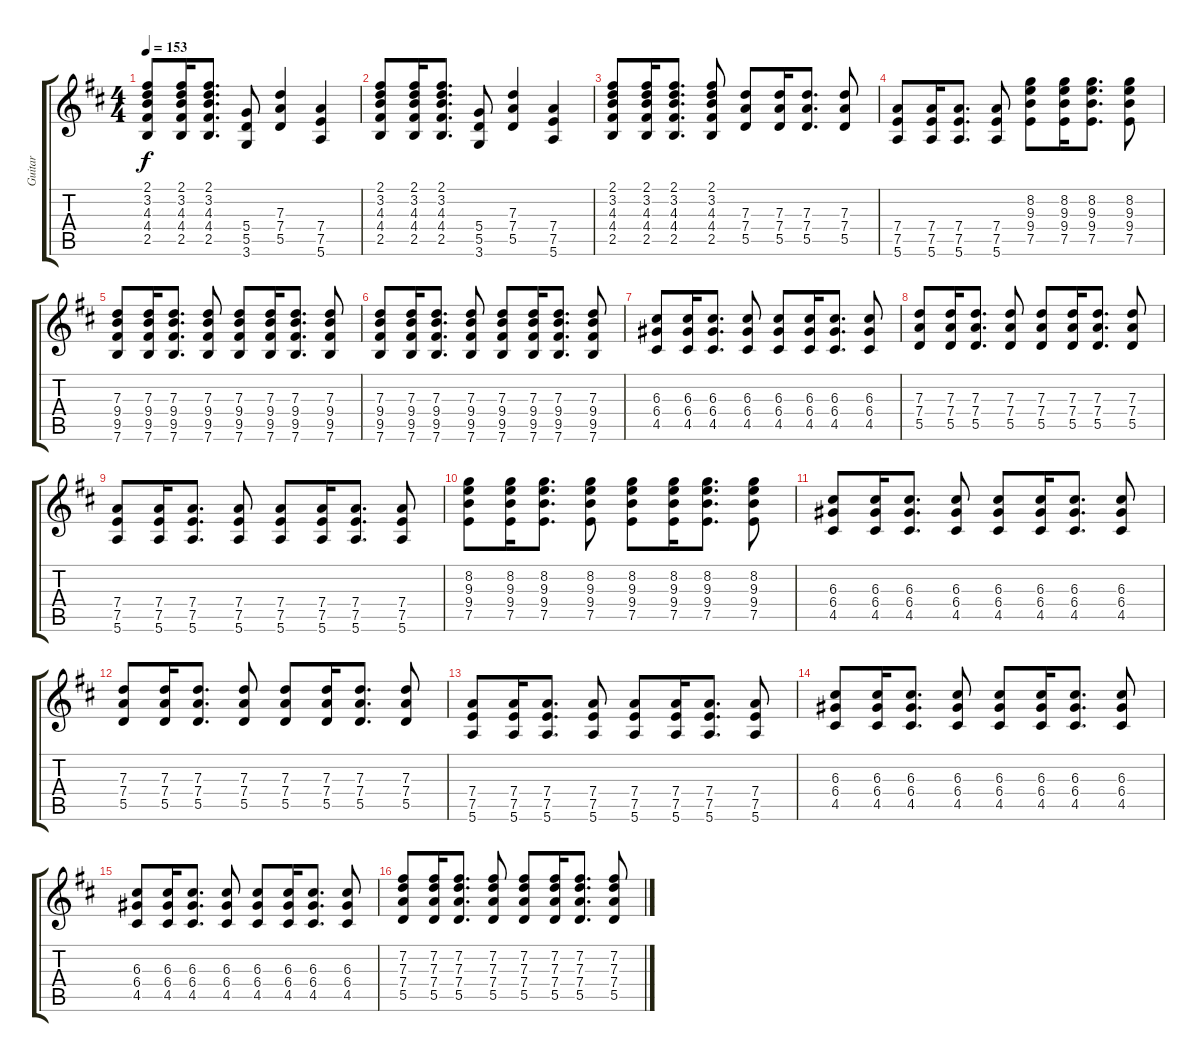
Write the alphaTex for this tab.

\track ("Guitar" "Guitar") {instrument distortionguitar}
\staff {score tabs}
\tuning (E4 B3 G3 D3 A2 E2) {hide}
\ts (4 4)
\tempo 153
\clef g2
\ks d
(2.1 3.2 4.3 4.4 2.5).8{dy f} (2.1 3.2 4.3 4.4 2.5).16 (2.1 3.2 4.3 4.4 2.5).8{d} (5.4 5.5 3.6).8 (7.3 7.4 5.5).4 (7.4 7.5 5.6).4 |
(2.1 3.2 4.3 4.4 2.5).8 (2.1 3.2 4.3 4.4 2.5).16 (2.1 3.2 4.3 4.4 2.5).8{d} (5.4 5.5 3.6).8 (7.3 7.4 5.5).4 (7.4 7.5 5.6).4 |
(2.1 3.2 4.3 4.4 2.5).8 (2.1 3.2 4.3 4.4 2.5).16 (2.1 3.2 4.3 4.4 2.5).8{d} (2.1 3.2 4.3 4.4 2.5).8 (7.3 7.4 5.5).8 (7.3 7.4 5.5).16 (7.3 7.4 5.5).8{d} (7.3 7.4 5.5).8 |
(7.4 7.5 5.6).8 (7.4 7.5 5.6).16 (7.4 7.5 5.6).8{d} (7.4 7.5 5.6).8 (8.2 9.3 9.4 7.5).8 (8.2 9.3 9.4 7.5).16 (8.2 9.3 9.4 7.5).8{d} (8.2 9.3 9.4 7.5).8 |
(7.3 9.4 9.5 7.6).8 (7.3 9.4 9.5 7.6).16 (7.3 9.4 9.5 7.6).8{d} (7.3 9.4 9.5 7.6).8 (7.3 9.4 9.5 7.6).8 (7.3 9.4 9.5 7.6).16 (7.3 9.4 9.5 7.6).8{d} (7.3 9.4 9.5 7.6).8 |
(7.3 9.4 9.5 7.6).8 (7.3 9.4 9.5 7.6).16 (7.3 9.4 9.5 7.6).8{d} (7.3 9.4 9.5 7.6).8 (7.3 9.4 9.5 7.6).8 (7.3 9.4 9.5 7.6).16 (7.3 9.4 9.5 7.6).8{d} (7.3 9.4 9.5 7.6).8 |
(6.3 6.4 4.5).8 (6.3 6.4 4.5).16 (6.3 6.4 4.5).8{d} (6.3 6.4 4.5).8 (6.3 6.4 4.5).8 (6.3 6.4 4.5).16 (6.3 6.4 4.5).8{d} (6.3 6.4 4.5).8 |
(7.3 7.4 5.5).8 (7.3 7.4 5.5).16 (7.3 7.4 5.5).8{d} (7.3 7.4 5.5).8 (7.3 7.4 5.5).8 (7.3 7.4 5.5).16 (7.3 7.4 5.5).8{d} (7.3 7.4 5.5).8 |
(7.4 7.5 5.6).8 (7.4 7.5 5.6).16 (7.4 7.5 5.6).8{d} (7.4 7.5 5.6).8 (7.4 7.5 5.6).8 (7.4 7.5 5.6).16 (7.4 7.5 5.6).8{d} (7.4 7.5 5.6).8 |
(8.2 9.3 9.4 7.5).8 (8.2 9.3 9.4 7.5).16 (8.2 9.3 9.4 7.5).8{d} (8.2 9.3 9.4 7.5).8 (8.2 9.3 9.4 7.5).8 (8.2 9.3 9.4 7.5).16 (8.2 9.3 9.4 7.5).8{d} (8.2 9.3 9.4 7.5).8 |
(6.3 6.4 4.5).8 (6.3 6.4 4.5).16 (6.3 6.4 4.5).8{d} (6.3 6.4 4.5).8 (6.3 6.4 4.5).8 (6.3 6.4 4.5).16 (6.3 6.4 4.5).8{d} (6.3 6.4 4.5).8 |
(7.3 7.4 5.5).8 (7.3 7.4 5.5).16 (7.3 7.4 5.5).8{d} (7.3 7.4 5.5).8 (7.3 7.4 5.5).8 (7.3 7.4 5.5).16 (7.3 7.4 5.5).8{d} (7.3 7.4 5.5).8 |
(7.4 7.5 5.6).8 (7.4 7.5 5.6).16 (7.4 7.5 5.6).8{d} (7.4 7.5 5.6).8 (7.4 7.5 5.6).8 (7.4 7.5 5.6).16 (7.4 7.5 5.6).8{d} (7.4 7.5 5.6).8 |
(6.3 6.4 4.5).8 (6.3 6.4 4.5).16 (6.3 6.4 4.5).8{d} (6.3 6.4 4.5).8 (6.3 6.4 4.5).8 (6.3 6.4 4.5).16 (6.3 6.4 4.5).8{d} (6.3 6.4 4.5).8 |
(6.3 6.4 4.5).8 (6.3 6.4 4.5).16 (6.3 6.4 4.5).8{d} (6.3 6.4 4.5).8 (6.3 6.4 4.5).8 (6.3 6.4 4.5).16 (6.3 6.4 4.5).8{d} (6.3 6.4 4.5).8 |
(7.2 7.3 7.4 5.5).8 (7.2 7.3 7.4 5.5).16 (7.2 7.3 7.4 5.5).8{d} (7.2 7.3 7.4 5.5).8 (7.2 7.3 7.4 5.5).8 (7.2 7.3 7.4 5.5).16 (7.2 7.3 7.4 5.5).8{d} (7.2 7.3 7.4 5.5).8
